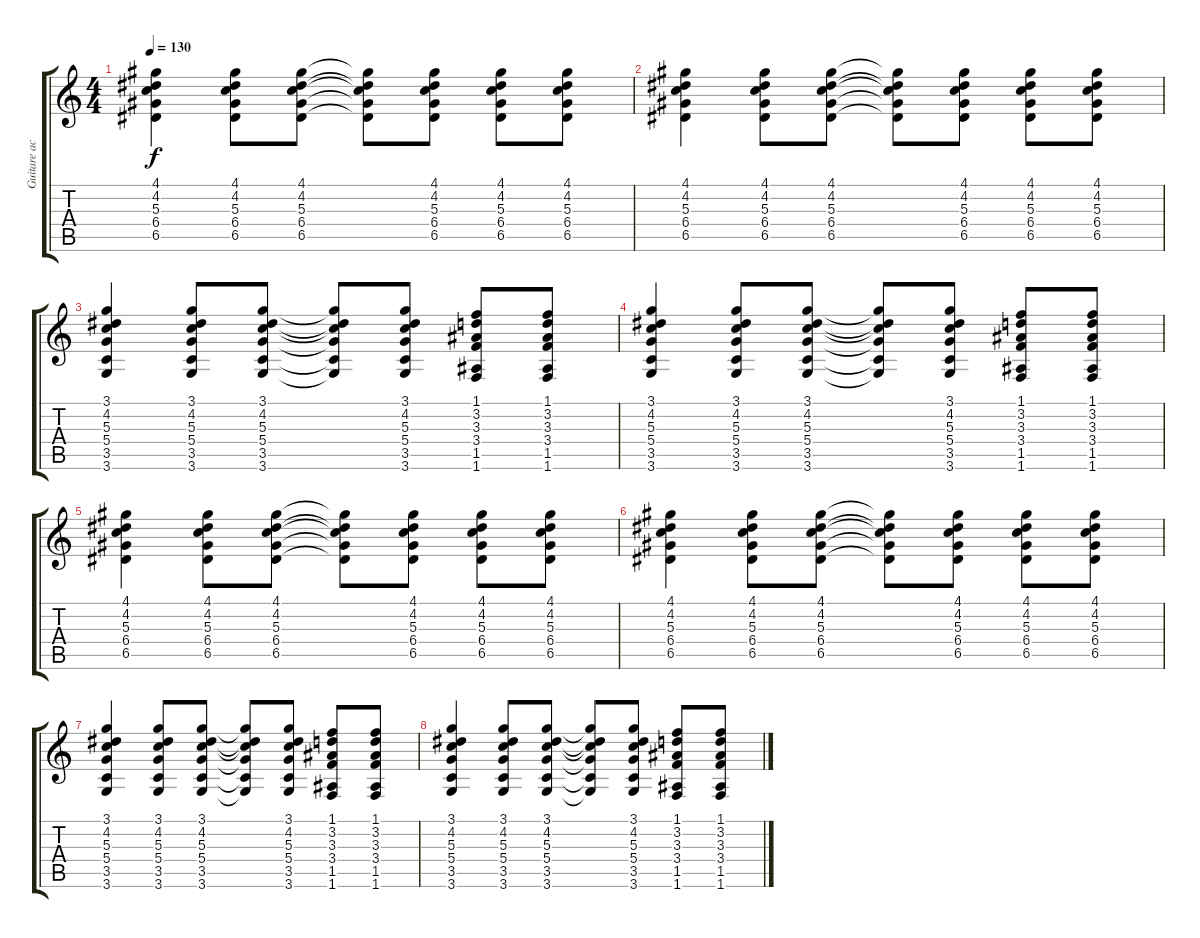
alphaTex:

\track ("Guitare accoust" "Guitare ac") {instrument acousticguitarsteel}
\staff {score tabs}
\tuning (E4 B3 G3 D3 A2 E2) {hide}
\ts (4 4)
\tempo 130
\clef g2
\ks c
(4.1 4.2 5.3 6.4 6.5).4{dy f} (4.1 4.2 5.3 6.4 6.5).8 (4.1 4.2 5.3 6.4 6.5).8 (4.1{t} 4.2{t} 5.3{t} 6.4{t} 6.5{t}).8 (4.1 4.2 5.3 6.4 6.5).8 (4.1 4.2 5.3 6.4 6.5).8 (4.1 4.2 5.3 6.4 6.5).8 |
(4.1 4.2 5.3 6.4 6.5).4 (4.1 4.2 5.3 6.4 6.5).8 (4.1 4.2 5.3 6.4 6.5).8 (4.1{t} 4.2{t} 5.3{t} 6.4{t} 6.5{t}).8 (4.1 4.2 5.3 6.4 6.5).8 (4.1 4.2 5.3 6.4 6.5).8 (4.1 4.2 5.3 6.4 6.5).8 |
(3.1 4.2 5.3 5.4 3.5 3.6).4 (3.1 4.2 5.3 5.4 3.5 3.6).8 (3.1 4.2 5.3 5.4 3.5 3.6).8 (3.1{t} 4.2{t} 5.3{t} 5.4{t} 3.5{t} 3.6{t}).8 (3.1 4.2 5.3 5.4 3.5 3.6).8 (1.1 3.2 3.3 3.4 1.5 1.6).8 (1.1 3.2 3.3 3.4 1.5 1.6).8 |
(3.1 4.2 5.3 5.4 3.5 3.6).4{volume 9} (3.1 4.2 5.3 5.4 3.5 3.6).8 (3.1 4.2 5.3 5.4 3.5 3.6).8 (3.1{t} 4.2{t} 5.3{t} 5.4{t} 3.5{t} 3.6{t}).8{volume 8} (3.1 4.2 5.3 5.4 3.5 3.6).8 (1.1 3.2 3.3 3.4 1.5 1.6).8 (1.1 3.2 3.3 3.4 1.5 1.6).8 |
(4.1 4.2 5.3 6.4 6.5).4{volume 6} (4.1 4.2 5.3 6.4 6.5).8 (4.1 4.2 5.3 6.4 6.5).8 (4.1{t} 4.2{t} 5.3{t} 6.4{t} 6.5{t}).8 (4.1 4.2 5.3 6.4 6.5).8{volume 5} (4.1 4.2 5.3 6.4 6.5).8 (4.1 4.2 5.3 6.4 6.5).8 |
(4.1 4.2 5.3 6.4 6.5).4{volume 4} (4.1 4.2 5.3 6.4 6.5).8 (4.1 4.2 5.3 6.4 6.5).8 (4.1{t} 4.2{t} 5.3{t} 6.4{t} 6.5{t}).8 (4.1 4.2 5.3 6.4 6.5).8{volume 3} (4.1 4.2 5.3 6.4 6.5).8 (4.1 4.2 5.3 6.4 6.5).8 |
(3.1 4.2 5.3 5.4 3.5 3.6).4{volume 2} (3.1 4.2 5.3 5.4 3.5 3.6).8 (3.1 4.2 5.3 5.4 3.5 3.6).8 (3.1{t} 4.2{t} 5.3{t} 5.4{t} 3.5{t} 3.6{t}).8 (3.1 4.2 5.3 5.4 3.5 3.6).8 (1.1 3.2 3.3 3.4 1.5 1.6).8 (1.1 3.2 3.3 3.4 1.5 1.6).8 |
(3.1 4.2 5.3 5.4 3.5 3.6).4{volume 1} (3.1 4.2 5.3 5.4 3.5 3.6).8 (3.1 4.2 5.3 5.4 3.5 3.6).8 (3.1{t} 4.2{t} 5.3{t} 5.4{t} 3.5{t} 3.6{t}).8 (3.1 4.2 5.3 5.4 3.5 3.6).8 (1.1 3.2 3.3 3.4 1.5 1.6).8 (1.1 3.2 3.3 3.4 1.5 1.6).8
